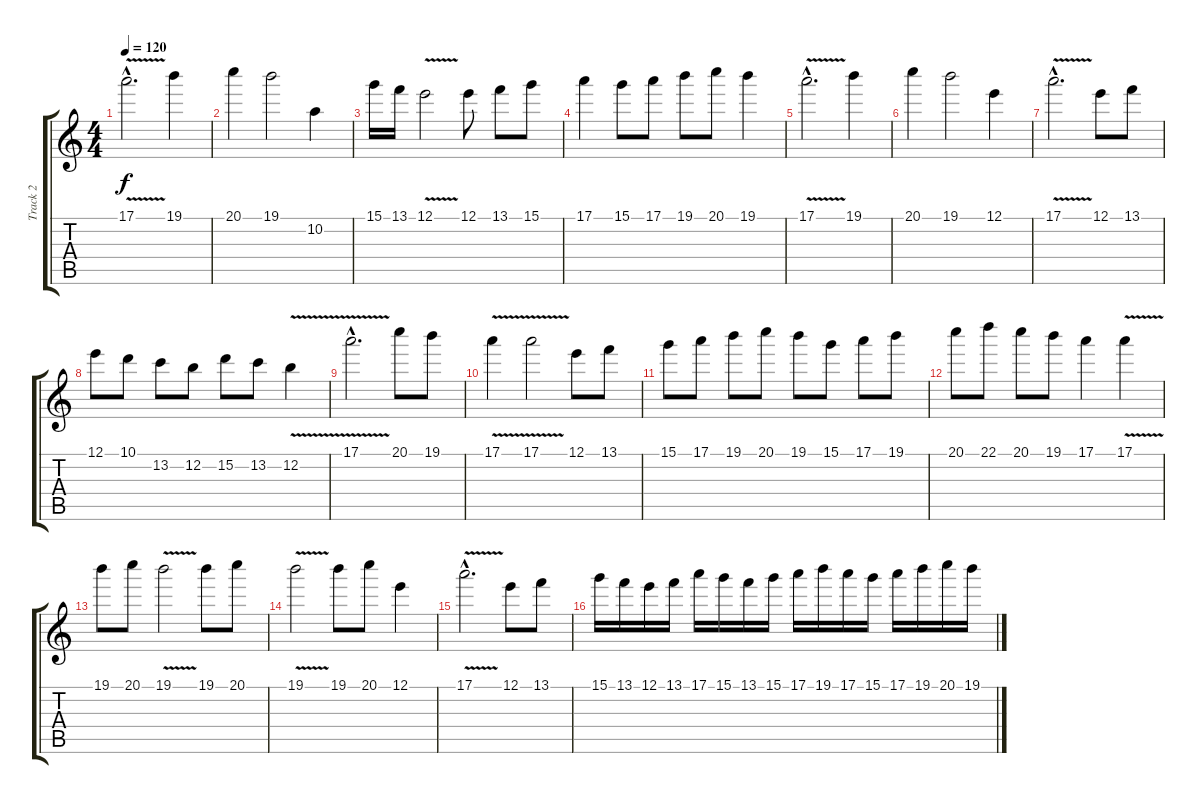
\track ("Track 2" "Track 2") {instrument distortionguitar}
\staff {score tabs}
\tuning (E4 B3 G3 D3 A2 E2) {hide}
\ts (4 4)
\tempo 120
\clef g2
\ks c
17.1{v hac}.2{d dy f volume 12} 19.1.4 |
20.1.4 19.1.2 10.2.4 |
15.1.16 13.1.16 12.1{v}.2 12.1.8 13.1.8 15.1.8 |
17.1.4 15.1.8 17.1.8 19.1.8 20.1.8 19.1.4 |
17.1{v hac}.2{d} 19.1.4 |
20.1.4 19.1.2 12.1.4 |
17.1{v hac}.2{d} 12.1.8 13.1.8 |
12.1.8 10.1.8 13.2.8 12.2.8 15.2.8 13.2.8 12.2{v}.4 |
17.1{v hac}.2{d} 20.1.8 19.1.8 |
17.1{v}.4 17.1{v}.2 12.1.8 13.1.8 |
15.1.8 17.1.8 19.1.8 20.1.8 19.1.8 15.1.8 17.1.8 19.1.8 |
20.1.8 22.1.8 20.1.8 19.1.8 17.1.4 17.1{v}.4 |
19.1.8 20.1.8 19.1{v}.2 19.1.8 20.1.8 |
19.1{v}.2 19.1.8 20.1.8 12.1.4 |
17.1{v hac}.2{d} 12.1.8 13.1.8 |
15.1.16 13.1.16 12.1.16 13.1.16 17.1.16 15.1.16 13.1.16 15.1.16 17.1.16 19.1.16 17.1.16 15.1.16 17.1.16 19.1.16 20.1.16 19.1.16
